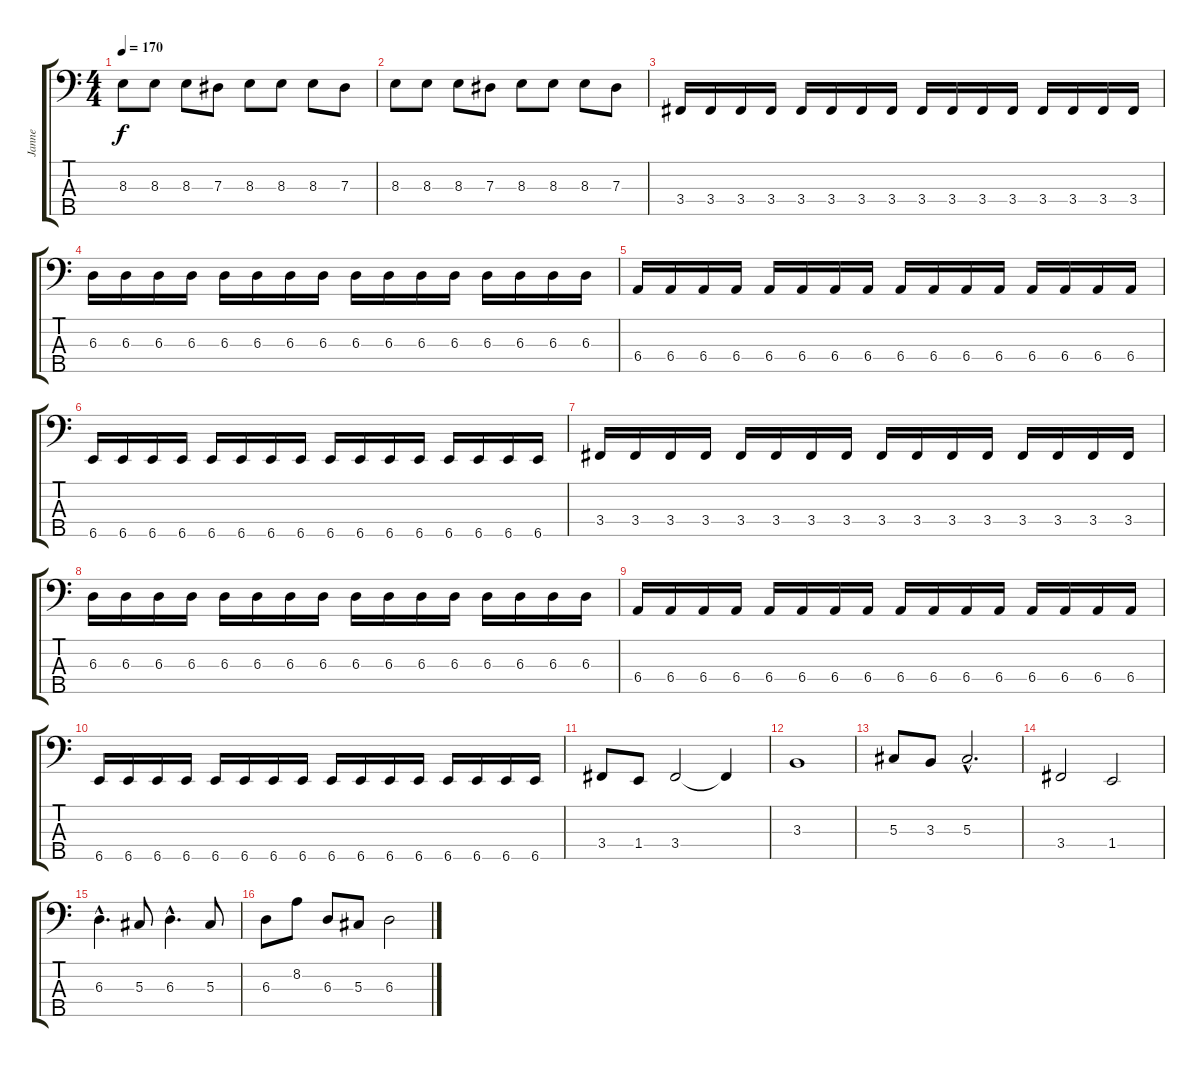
\track ("Janne" "Janne") {instrument electricbassfinger}
\staff {score tabs}
\tuning (Gb2 Db2 Ab1 Eb1 Bb0) {hide}
\ts (4 4)
\tempo 170
\clef f4
\ks c
8.3.8{dy f} 8.3.8 8.3.8 7.3.8 8.3.8 8.3.8 8.3.8 7.3.8 |
8.3.8 8.3.8 8.3.8 7.3.8 8.3.8 8.3.8 8.3.8 7.3.8 |
3.4.16 3.4.16 3.4.16 3.4.16 3.4.16 3.4.16 3.4.16 3.4.16 3.4.16 3.4.16 3.4.16 3.4.16 3.4.16 3.4.16 3.4.16 3.4.16 |
6.3.16 6.3.16 6.3.16 6.3.16 6.3.16 6.3.16 6.3.16 6.3.16 6.3.16 6.3.16 6.3.16 6.3.16 6.3.16 6.3.16 6.3.16 6.3.16 |
6.4.16 6.4.16 6.4.16 6.4.16 6.4.16 6.4.16 6.4.16 6.4.16 6.4.16 6.4.16 6.4.16 6.4.16 6.4.16 6.4.16 6.4.16 6.4.16 |
6.5.16 6.5.16 6.5.16 6.5.16 6.5.16 6.5.16 6.5.16 6.5.16 6.5.16 6.5.16 6.5.16 6.5.16 6.5.16 6.5.16 6.5.16 6.5.16 |
3.4.16 3.4.16 3.4.16 3.4.16 3.4.16 3.4.16 3.4.16 3.4.16 3.4.16 3.4.16 3.4.16 3.4.16 3.4.16 3.4.16 3.4.16 3.4.16 |
6.3.16 6.3.16 6.3.16 6.3.16 6.3.16 6.3.16 6.3.16 6.3.16 6.3.16 6.3.16 6.3.16 6.3.16 6.3.16 6.3.16 6.3.16 6.3.16 |
6.4.16 6.4.16 6.4.16 6.4.16 6.4.16 6.4.16 6.4.16 6.4.16 6.4.16 6.4.16 6.4.16 6.4.16 6.4.16 6.4.16 6.4.16 6.4.16 |
6.5.16 6.5.16 6.5.16 6.5.16 6.5.16 6.5.16 6.5.16 6.5.16 6.5.16 6.5.16 6.5.16 6.5.16 6.5.16 6.5.16 6.5.16 6.5.16 |
3.4.8 1.4.8 3.4.2 3.4{t}.4 |
3.3.1 |
5.3.8 3.3.8 5.3{hac}.2{d} |
3.4.2 1.4.2 |
6.3{hac}.4{d} 5.3.8 6.3{hac}.4{d} 5.3.8 |
6.3.8 8.2.8 6.3.8 5.3.8 6.3.2
